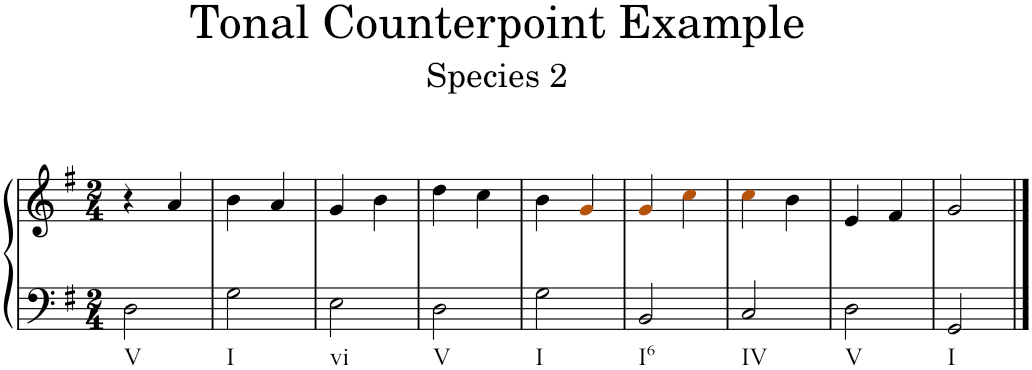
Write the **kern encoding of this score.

**kern	**kern
*part1	*part1
*staff2	*staff1
*I"Piano	*
*I'Pno.	*
*clefF4	*clefG2
*k[f#]	*k[f#]
*M2/4	*M2/4
=1	=1
!LO:TX:b:t=V	!
2D\	4r
.	4a/
=2	=2
!LO:TX:b:t=I	!
2G\	4b\
.	4a/
=3	=3
!LO:TX:b:t=vi	!
2E\	4g/
.	4b\
=4	=4
!LO:TX:b:t=V	!
2D\	4dd\
.	4cc\
=5	=5
!LO:TX:b:t=I	!
2G\	4b\
.	4gi/
=6	=6
!LO:TX:b:t=I6	!
2BB/	4gi/
.	4cci\
=7	=7
!LO:TX:b:t=IV	!
2C/	4cci\
.	4b\
=8	=8
!LO:TX:b:t=V	!
2D\	4e/
.	4f#/
=9	=9
!LO:TX:b:t=I	!
2GG/	2g/
==	==
*-	*-
